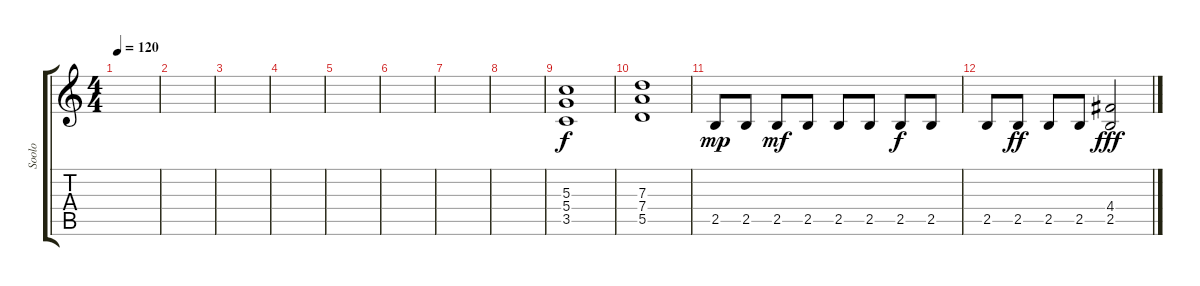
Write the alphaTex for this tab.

\track ("Soolo" "Soolo") {instrument distortionguitar}
\staff {score tabs}
\tuning (E4 B3 G3 D3 A2 E2) {hide}
\ts (4 4)
\tempo 120
\clef g2
\ks c
|
|
|
|
|
|
|
|
(5.3 5.4 3.5).1 |
(7.3 7.4 5.5).1 |
2.5.8{dy mp} 2.5.8 2.5.8{dy mf} 2.5.8 2.5.8 2.5.8 2.5.8{dy f} 2.5.8 |
2.5.8 2.5.8{dy ff} 2.5.8 2.5.8 (4.4 2.5).2{dy fff}
